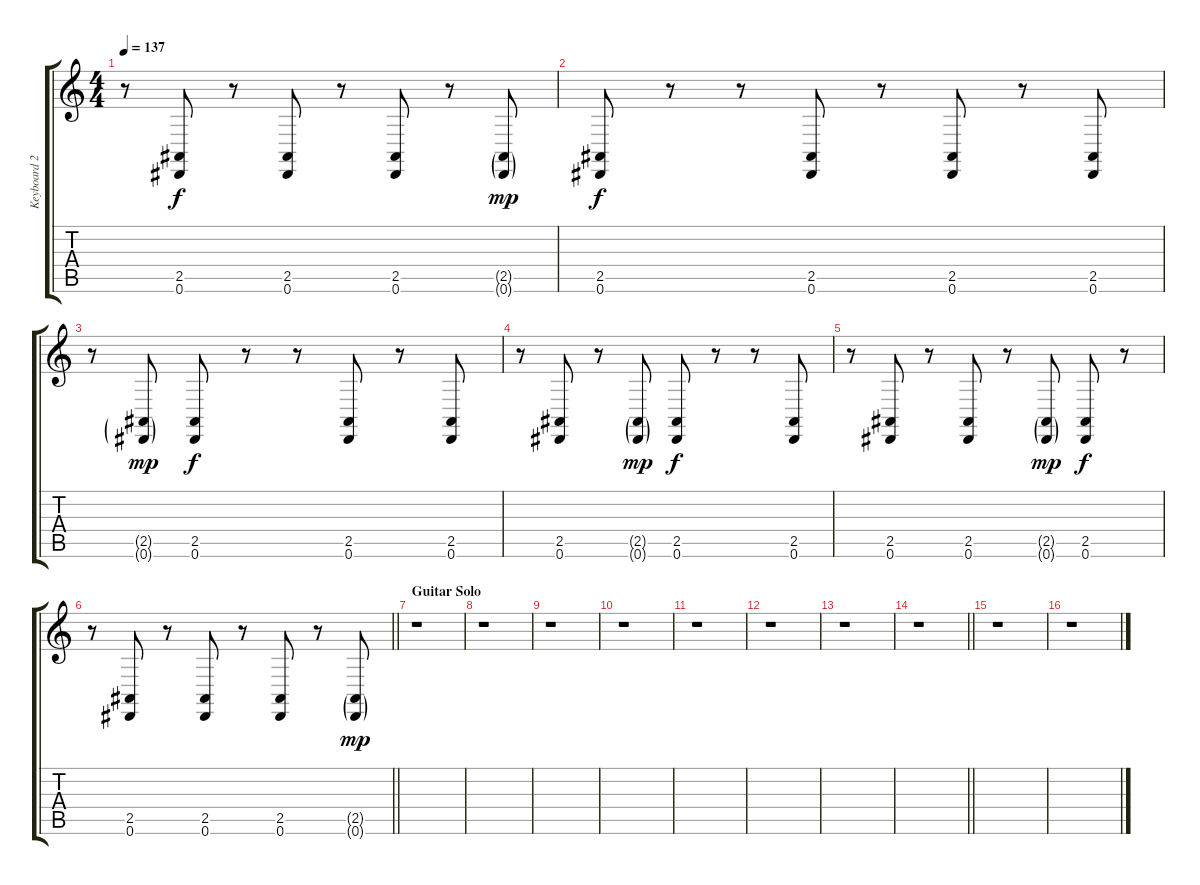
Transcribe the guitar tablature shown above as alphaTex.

\track ("Keyboard 2" "Keyboard 2") {instrument choiraahs}
\staff {score tabs}
\tuning (Eb4 Bb3 Gb3 Db3 Ab2 Eb2) {hide}
\ts (4 4)
\tempo 137
\clef g2
\ks c
r.8{dy f} (2.5 0.6).8 r.8 (2.5 0.6).8 r.8 (2.5 0.6).8 r.8 (2.5{g} 0.6{g}).8{dy mp} |
(2.5 0.6).8{dy f} r.8 r.8 (2.5 0.6).8 r.8 (2.5 0.6).8 r.8 (2.5 0.6).8 |
r.8 (2.5{g} 0.6{g}).8{dy mp} (2.5 0.6).8{dy f} r.8 r.8 (2.5 0.6).8 r.8 (2.5 0.6).8 |
r.8 (2.5 0.6).8 r.8 (2.5{g} 0.6{g}).8{dy mp} (2.5 0.6).8{dy f} r.8 r.8 (2.5 0.6).8 |
r.8 (2.5 0.6).8 r.8 (2.5 0.6).8 r.8 (2.5{g} 0.6{g}).8{dy mp} (2.5 0.6).8{dy f} r.8 |
\barLineRight lightlight
r.8 (2.5 0.6).8 r.8 (2.5 0.6).8 r.8 (2.5 0.6).8 r.8 (2.5{g} 0.6{g}).8{dy mp} |
\section ("" "Guitar Solo")
r.1 |
r.1 |
r.1 |
r.1 |
r.1 |
r.1 |
r.1 |
\barLineRight lightlight
r.1 |
\section ("" "")
r.1 |
r.1
